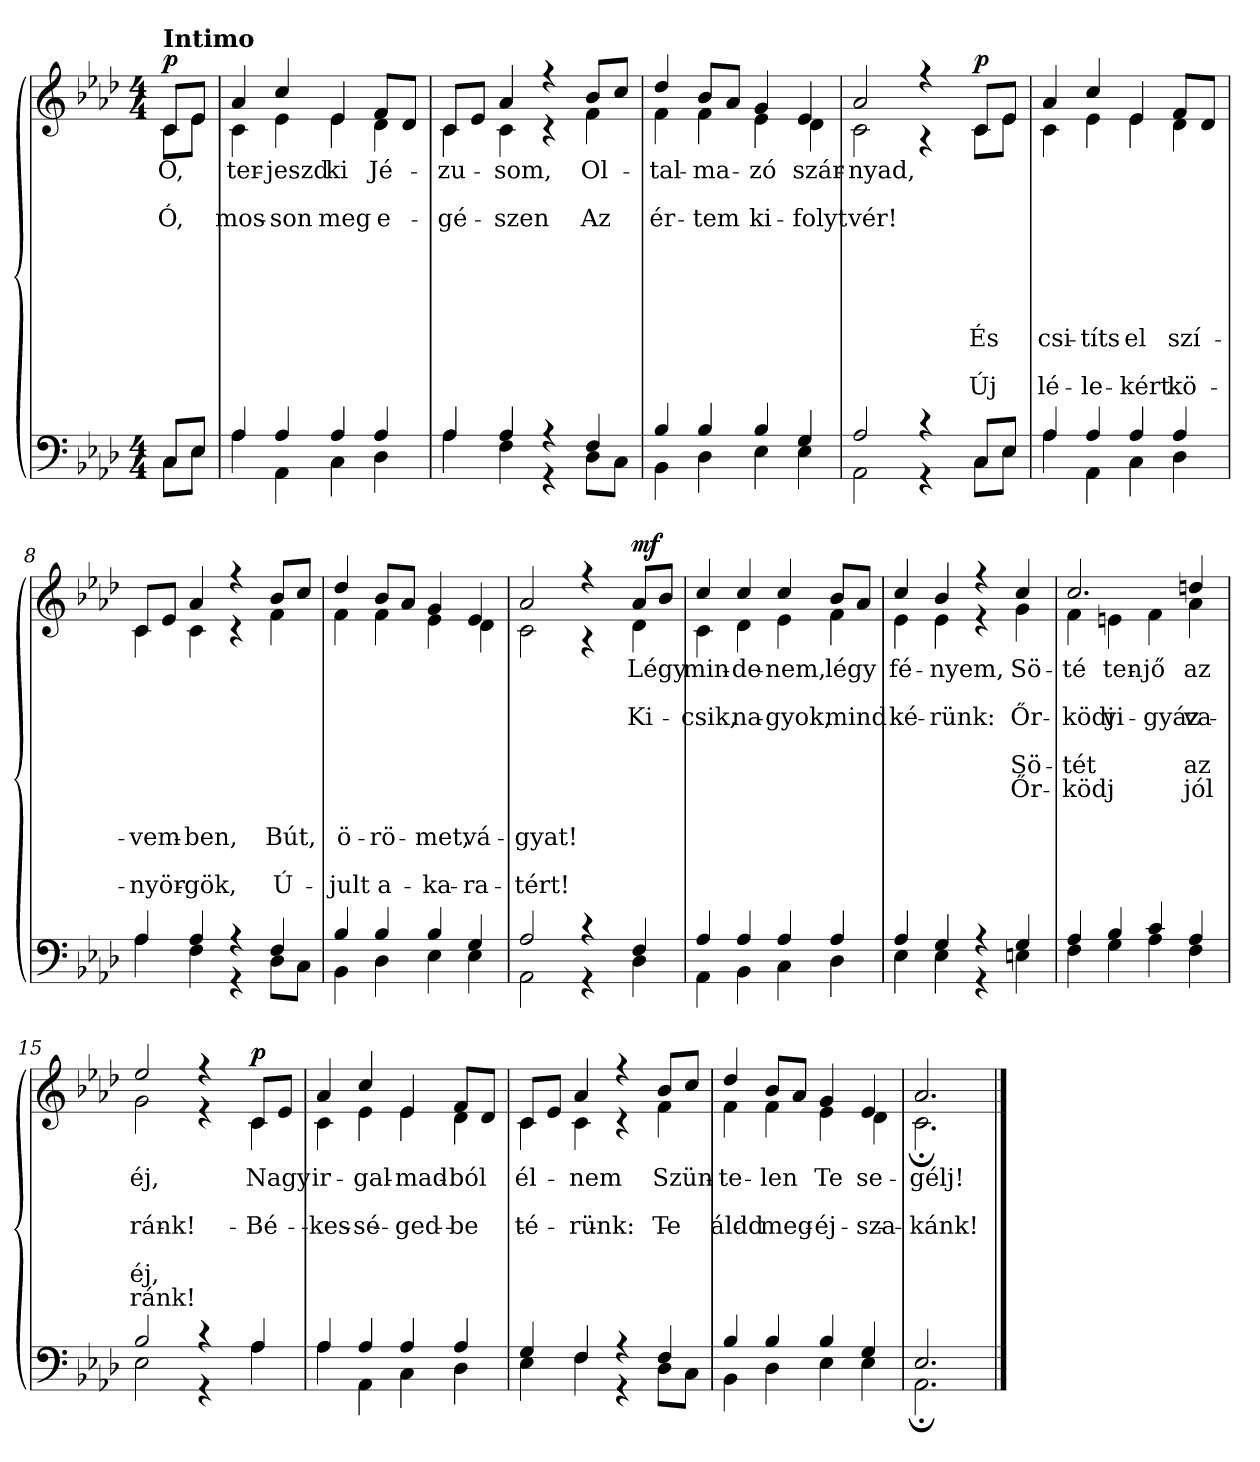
**kern	**kern	**text	**text	**text	**text	**text	**text	**text	**text	**text	**text	**dynam
*part2	*part1	*part1	*part1	*part1	*part1	*part1	*part1	*part1	*part1	*part1	*part1	*part1
*staff2	*staff1	*staff1	*staff1	*staff1	*staff1	*staff1	*staff1	*staff1	*staff1	*staff1	*staff1	*staff1
*clefF4	*clefG2	*	*	*	*	*	*	*	*	*	*	*
*k[b-e-a-d-]	*k[b-e-a-d-]	*	*	*	*	*	*	*	*	*	*	*
*A-:	*A-:	*	*	*	*	*	*	*	*	*	*	*
*M4/4	*M4/4	*	*	*	*	*	*	*	*	*	*	*
=1	=1	=1	=1	=1	=1	=1	=1	=1	=1	=1	=1	=1
*^	*^	*	*	*	*	*	*	*	*	*	*	*
!	!	!LO:TX:a:B:t=Intimo	!	!	!	!	!	!	!	!	!	!	!	!
!	!	!	!	!LO:LY:b	!	!LO:LY:b	!	!	!	!	!	!	!	!LO:DY:a
8C/L	8C\L	8c/L	8c\L	Ó,	.	Ó,	.	.	.	.	.	.	.	p
8E-/J	8E-\J	8e-/J	8e-\J	.	.	.	.	.	.	.	.	.	.	.
=2	=2	=2	=2	=2	=2	=2	=2	=2	=2	=2	=2	=2	=2	=2
!	!	!	!	!LO:LY:b	!	!LO:LY:b	!	!	!	!	!	!	!	!
4A-/	4A-\	4a-/	4c\	ter-	.	mos-	.	.	.	.	.	.	.	.
!	!	!	!	!LO:LY:b	!	!LO:LY:b	!	!	!	!	!	!	!	!
4A-/	4AA-\	4cc/	4e-\	-jeszd	.	-son	.	.	.	.	.	.	.	.
!	!	!	!	!LO:LY:b	!	!LO:LY:b	!	!	!	!	!	!	!	!
4A-/	4C\	4e-/	4e-\	ki	.	meg	.	.	.	.	.	.	.	.
!	!	!	!	!LO:LY:b	!	!LO:LY:b	!	!	!	!	!	!	!	!
4A-/	4D-\	8f/L	4d-\	Jé-	.	e-	.	.	.	.	.	.	.	.
.	.	8d-/J	.	.	.	.	.	.	.	.	.	.	.	.
=3	=3	=3	=3	=3	=3	=3	=3	=3	=3	=3	=3	=3	=3	=3
!	!	!	!	!LO:LY:b	!	!LO:LY:b	!	!	!	!	!	!	!	!
4A-/	4A-\	8c/L	4c\	-zu-	.	-gé-	.	.	.	.	.	.	.	.
.	.	8e-/J	.	.	.	.	.	.	.	.	.	.	.	.
!	!	!	!	!LO:LY:b	!	!LO:LY:b	!	!	!	!	!	!	!	!
4A-/	4F\	4a-/	4c\	-som,	.	-szen	.	.	.	.	.	.	.	.
4r	4r	4r	4r	.	.	.	.	.	.	.	.	.	.	.
!	!	!	!	!LO:LY:b	!	!LO:LY:b	!	!	!	!	!	!	!	!
4F/	8D-\L	8b-/L	4f\	Ol-	.	Az	.	.	.	.	.	.	.	.
.	8C\J	8cc/J	.	.	.	.	.	.	.	.	.	.	.	.
=4	=4	=4	=4	=4	=4	=4	=4	=4	=4	=4	=4	=4	=4	=4
!	!	!	!	!LO:LY:b	!	!LO:LY:b	!	!	!	!	!	!	!	!
4B-/	4BB-\	4dd-/	4f\	-tal-	.	ér-	.	.	.	.	.	.	.	.
!	!	!	!	!LO:LY:b	!	!LO:LY:b	!	!	!	!	!	!	!	!
4B-/	4D-\	8b-/L	4f\	-ma-	.	-tem	.	.	.	.	.	.	.	.
.	.	8a-/J	.	.	.	.	.	.	.	.	.	.	.	.
!	!	!	!	!LO:LY:b	!	!LO:LY:b	!	!	!	!	!	!	!	!
4B-/	4E-\	4g/	4e-\	-zó	.	ki-	.	.	.	.	.	.	.	.
!	!	!	!	!LO:LY:b	!	!LO:LY:b	!	!	!	!	!	!	!	!
4G/	4E-\	4e-/	4d-\	szár-	.	-folyt	.	.	.	.	.	.	.	.
=5	=5	=5	=5	=5	=5	=5	=5	=5	=5	=5	=5	=5	=5	=5
!	!	!	!	!LO:LY:b	!	!LO:LY:b	!	!	!	!	!	!	!	!
2A-/	2AA-\	2a-/	2c\	-nyad,	.	vér!	.	.	.	.	.	.	.	.
4r	4r	4r	4r	.	.	.	.	.	.	.	.	.	.	.
!!LO:LB:g=z	!!
=6-	=6-	=6-	=6-	=6-	=6-	=6-	=6-	=6-	=6-	=6-	=6-	=6-	=6-	=6-
!	!	!	!	!	!	!	!	!	!	!	!LO:LY:b	!	!LO:LY:b	!LO:DY:a
8C/L	8C\L	8c/L	8c\L	.	.	.	.	.	.	.	És	.	Új	p
8E-/J	8E-\J	8e-/J	8e-\J	.	.	.	.	.	.	.	.	.	.	.
=7	=7	=7	=7	=7	=7	=7	=7	=7	=7	=7	=7	=7	=7	=7
!	!	!	!	!	!	!	!	!	!	!	!LO:LY:b	!	!LO:LY:b	!
4A-/	4A-\	4a-/	4c\	.	.	.	.	.	.	.	csi-	.	lé-	.
!	!	!	!	!	!	!	!	!	!	!	!LO:LY:b	!	!LO:LY:b	!
4A-/	4AA-\	4cc/	4e-\	.	.	.	.	.	.	.	-títs	.	-le-	.
!	!	!	!	!	!	!	!	!	!	!	!LO:LY:b	!	!LO:LY:b	!
4A-/	4C\	4e-/	4e-\	.	.	.	.	.	.	.	el	.	-kért	.
!	!	!	!	!	!	!	!	!	!	!	!LO:LY:b	!	!LO:LY:b	!
4A-/	4D-\	8f/L	4d-\	.	.	.	.	.	.	.	szí-	.	kö-	.
.	.	8d-/J	.	.	.	.	.	.	.	.	.	.	.	.
=8	=8	=8	=8	=8	=8	=8	=8	=8	=8	=8	=8	=8	=8	=8
!	!	!	!	!	!	!	!	!	!	!	!LO:LY:b	!	!LO:LY:b	!
4A-/	4A-\	8c/L	4c\	.	.	.	.	.	.	.	-vem-	.	-nyör-	.
.	.	8e-/J	.	.	.	.	.	.	.	.	.	.	.	.
!	!	!	!	!	!	!	!	!	!	!	!LO:LY:b	!	!LO:LY:b	!
4A-/	4F\	4a-/	4c\	.	.	.	.	.	.	.	-ben,	.	-gök,	.
4r	4r	4r	4r	.	.	.	.	.	.	.	.	.	.	.
!	!	!	!	!	!	!	!	!	!	!	!LO:LY:b	!	!LO:LY:b	!
4F/	8D-\L	8b-/L	4f\	.	.	.	.	.	.	.	Bút,	.	Ú-	.
.	8C\J	8cc/J	.	.	.	.	.	.	.	.	.	.	.	.
=9	=9	=9	=9	=9	=9	=9	=9	=9	=9	=9	=9	=9	=9	=9
!	!	!	!	!	!	!	!	!	!	!	!LO:LY:b	!	!LO:LY:b	!
4B-/	4BB-\	4dd-/	4f\	.	.	.	.	.	.	.	ö-	.	-jult	.
!	!	!	!	!	!	!	!	!	!	!	!LO:LY:b	!	!LO:LY:b	!
4B-/	4D-\	8b-/L	4f\	.	.	.	.	.	.	.	-rö-	.	a-	.
.	.	8a-/J	.	.	.	.	.	.	.	.	.	.	.	.
!	!	!	!	!	!	!	!	!	!	!	!LO:LY:b	!	!LO:LY:b	!
4B-/	4E-\	4g/	4e-\	.	.	.	.	.	.	.	-met,	.	-ka-	.
!	!	!	!	!	!	!	!	!	!	!	!LO:LY:b	!	!LO:LY:b	!
4G/	4E-\	4e-/	4d-\	.	.	.	.	.	.	.	vá-	.	-ra-	.
=10	=10	=10	=10	=10	=10	=10	=10	=10	=10	=10	=10	=10	=10	=10
!	!	!	!	!	!	!	!	!	!	!	!LO:LY:b	!	!LO:LY:b	!
2A-/	2AA-\	2a-/	2c\	.	.	.	.	.	.	.	-gyat!	.	-tért!	.
4r	4r	4r	4r	.	.	.	.	.	.	.	.	.	.	.
!!LO:LB:g=z	!!
=11-	=11-	=11-	=11-	=11-	=11-	=11-	=11-	=11-	=11-	=11-	=11-	=11-	=11-	=11-
!	!	!	!	!LO:LY:b	!	!LO:LY:b	!	!	!	!	!	!	!	!LO:DY:a
4F/	4D-\	8a-/L	4d-\	Légy	.	Ki-	.	.	.	.	.	.	.	mf
.	.	8b-/J	.	.	.	.	.	.	.	.	.	.	.	.
=12	=12	=12	=12	=12	=12	=12	=12	=12	=12	=12	=12	=12	=12	=12
!	!	!	!	!LO:LY:b	!	!LO:LY:b	!	!	!	!	!	!	!	!
4A-/	4AA-\	4cc/	4c\	min-	.	-csik,	.	.	.	.	.	.	.	.
!	!	!	!	!LO:LY:b	!	!LO:LY:b	!	!	!	!	!	!	!	!
4A-/	4BB-\	4cc/	4d-\	-de-	.	na-	.	.	.	.	.	.	.	.
!	!	!	!	!LO:LY:b	!	!LO:LY:b	!	!	!	!	!	!	!	!
4A-/	4C\	4cc/	4e-\	-nem,	.	-gyok,	.	.	.	.	.	.	.	.
!	!	!	!	!LO:LY:b	!	!LO:LY:b	!	!	!	!	!	!	!	!
4A-/	4D-\	8b-/L	4f\	légy	.	mind	.	.	.	.	.	.	.	.
.	.	8a-/J	.	.	.	.	.	.	.	.	.	.	.	.
=13	=13	=13	=13	=13	=13	=13	=13	=13	=13	=13	=13	=13	=13	=13
!	!	!	!	!LO:LY:b	!	!LO:LY:b	!	!	!	!	!	!	!	!
4A-/	4E-\	4cc/	4e-\	fé-	.	ké-	.	.	.	.	.	.	.	.
!	!	!	!	!LO:LY:b	!	!LO:LY:b	!	!	!	!	!	!	!	!
4G/	4E-\	4b-/	4e-\	-nyem,	.	-rünk:	.	.	.	.	.	.	.	.
4r	4r	4r	4r	.	.	.	.	.	.	.	.	.	.	.
!	!	!	!	!	!	!	!	!LO:LY:a	!LO:LY:a	!	!	!	!	!
!	!	!	!	!LO:LY:b	!	!LO:LY:b	!	!	!	!	!	!	!	!
4G/	4En\	4cc/	4g\	Sö-	.	Őr-	.	Sö-	Őr-	.	.	.	.	.
=14	=14	=14	=14	=14	=14	=14	=14	=14	=14	=14	=14	=14	=14	=14
!	!	!	!	!	!	!	!	!LO:LY:a	!LO:LY:a	!	!	!	!	!
!	!	!	!	!LO:LY:b	!	!LO:LY:b	!	!	!	!	!	!	!	!
4A-/	4F\	2.cc/	4f\	-té-	.	-ködj	.	-tét	-ködj	.	.	.	.	.
!	!	!	!	!LO:LY:b	!	!LO:LY:b	!	!	!	!	!	!	!	!
4B-/	4G\	.	4en\	-ten	.	vi-	.	.	.	.	.	.	.	.
!	!	!	!	!LO:LY:b	!	!LO:LY:b	!	!	!	!	!	!	!	!
4c/	4A-\	.	4f\	jő	.	-gyáz-	.	.	.	.	.	.	.	.
!	!	!	!	!	!	!	!	!LO:LY:a	!LO:LY:a	!	!	!	!	!
!	!	!	!	!LO:LY:b	!	!LO:LY:b	!	!	!	!	!	!	!	!
4A-/	4F\	4ddn/	4a-\	az	.	-va	.	az	jól	.	.	.	.	.
=15	=15	=15	=15	=15	=15	=15	=15	=15	=15	=15	=15	=15	=15	=15
!	!	!	!	!	!	!	!	!LO:LY:a	!LO:LY:a	!	!	!	!	!
!	!	!	!	!LO:LY:b	!	!LO:LY:b	!	!	!	!	!	!	!	!
2B-/	2E-\	2ee-/	2g\	éj,	.	ránk!	.	éj,	ránk!	.	.	.	.	.
4r	4r	4r	4r	.	.	.	.	.	.	.	.	.	.	.
!!LO:LB:g=z	!!
=16-	=16-	=16-	=16-	=16-	=16-	=16-	=16-	=16-	=16-	=16-	=16-	=16-	=16-	=16-
!	!	!	!	!LO:LY:b	!	!LO:LY:b	!	!	!	!	!	!	!	!LO:DY:a
4A-/	4A-\	8c/L	4c\	Nagy	.	Bé-	.	.	.	.	.	.	.	p
.	.	8e-/J	.	.	.	.	.	.	.	.	.	.	.	.
=17	=17	=17	=17	=17	=17	=17	=17	=17	=17	=17	=17	=17	=17	=17
!	!	!	!	!LO:LY:b	!	!LO:LY:b	!	!	!	!	!	!	!	!
4A-/	4A-\	4a-/	4c\	ir-	.	-kes-	.	.	.	.	.	.	.	.
!	!	!	!	!LO:LY:b	!	!LO:LY:b	!	!	!	!	!	!	!	!
4A-/	4AA-\	4cc/	4e-\	-gal-	.	-sé-	.	.	.	.	.	.	.	.
!	!	!	!	!LO:LY:b	!	!LO:LY:b	!	!	!	!	!	!	!	!
4A-/	4C\	4e-/	4e-\	-mad-	.	-ged-	.	.	.	.	.	.	.	.
!	!	!	!	!LO:LY:b	!	!LO:LY:b	!	!	!	!	!	!	!	!
4A-/	4D-\	8f/L	4d-\	-ból	.	-be	.	.	.	.	.	.	.	.
.	.	8d-/J	.	.	.	.	.	.	.	.	.	.	.	.
=18	=18	=18	=18	=18	=18	=18	=18	=18	=18	=18	=18	=18	=18	=18
!	!	!	!	!LO:LY:b	!	!LO:LY:b	!	!	!	!	!	!	!	!
4G/	4E-\	8c/L	4c\	él-	.	té-	.	.	.	.	.	.	.	.
.	.	8e-/J	.	.	.	.	.	.	.	.	.	.	.	.
!	!	!	!	!LO:LY:b	!	!LO:LY:b	!	!	!	!	!	!	!	!
4F/	4F\	4a-/	4c\	-nem	.	-rünk:	.	.	.	.	.	.	.	.
4r	4r	4r	4r	.	.	.	.	.	.	.	.	.	.	.
!	!	!	!	!LO:LY:b	!	!LO:LY:b	!	!	!	!	!	!	!	!
4F/	8D-\L	8b-/L	4f\	Szün-	.	Te	.	.	.	.	.	.	.	.
.	8C\J	8cc/J	.	.	.	.	.	.	.	.	.	.	.	.
=19	=19	=19	=19	=19	=19	=19	=19	=19	=19	=19	=19	=19	=19	=19
!	!	!	!	!LO:LY:b	!	!LO:LY:b	!	!	!	!	!	!	!	!
4B-/	4BB-\	4dd-/	4f\	-te-	.	áldd	.	.	.	.	.	.	.	.
!	!	!	!	!LO:LY:b	!	!LO:LY:b	!	!	!	!	!	!	!	!
4B-/	4D-\	8b-/L	4f\	-len	.	meg	.	.	.	.	.	.	.	.
.	.	8a-/J	.	.	.	.	.	.	.	.	.	.	.	.
!	!	!	!	!LO:LY:b	!	!LO:LY:b	!	!	!	!	!	!	!	!
4B-/	4E-\	4g/	4e-\	Te	.	éj-	.	.	.	.	.	.	.	.
!	!	!	!	!LO:LY:b	!	!LO:LY:b	!	!	!	!	!	!	!	!
4G/	4E-\	4e-/	4d-\	se-	.	-sza-	.	.	.	.	.	.	.	.
=20	=20	=20	=20	=20	=20	=20	=20	=20	=20	=20	=20	=20	=20	=20
!	!	!	!	!LO:LY:b	!	!LO:LY:b	!	!	!	!	!	!	!	!
2.E-/	2.AA-;<\	2.a-/	2.c;<\	-gélj!	.	-kánk!	.	.	.	.	.	.	.	.
*v	*v	*	*	*	*	*	*	*	*	*	*	*	*	*
*	*v	*v	*	*	*	*	*	*	*	*	*	*	*
==	==	==	==	==	==	==	==	==	==	==	==	==
*-	*-	*-	*-	*-	*-	*-	*-	*-	*-	*-	*-	*-
